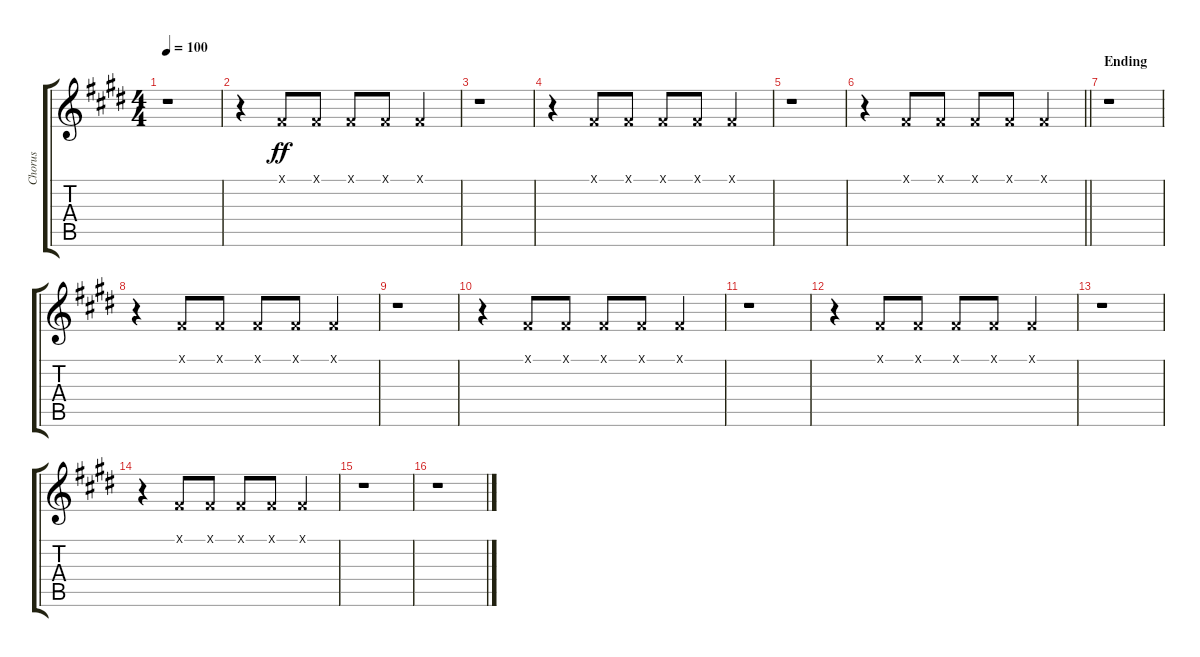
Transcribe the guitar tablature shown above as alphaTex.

\track ("Chorus" "Chorus") {instrument voiceoohs}
\staff {score tabs}
\tuning (D4 A3 F3 C3 G2 D2) {hide}
\ts (4 4)
\tempo 100
\clef g2
\ks e
r.1{dy ff} |
r.4 4.1{x}.8 4.1{x}.8 4.1{x}.8 4.1{x}.8 4.1{x}.4 |
r.1 |
r.4 4.1{x}.8 4.1{x}.8 4.1{x}.8 4.1{x}.8 4.1{x}.4 |
r.1 |
\barLineRight lightlight
r.4 4.1{x}.8 4.1{x}.8 4.1{x}.8 4.1{x}.8 4.1{x}.4 |
\section ("" "Ending")
r.1 |
r.4 4.1{x}.8 4.1{x}.8 4.1{x}.8 4.1{x}.8 4.1{x}.4 |
r.1 |
r.4 4.1{x}.8 4.1{x}.8 4.1{x}.8 4.1{x}.8 4.1{x}.4 |
r.1 |
r.4 4.1{x}.8 4.1{x}.8 4.1{x}.8 4.1{x}.8 4.1{x}.4 |
r.1 |
r.4 4.1{x}.8 4.1{x}.8 4.1{x}.8 4.1{x}.8 4.1{x}.4 |
r.1 |
r.1
